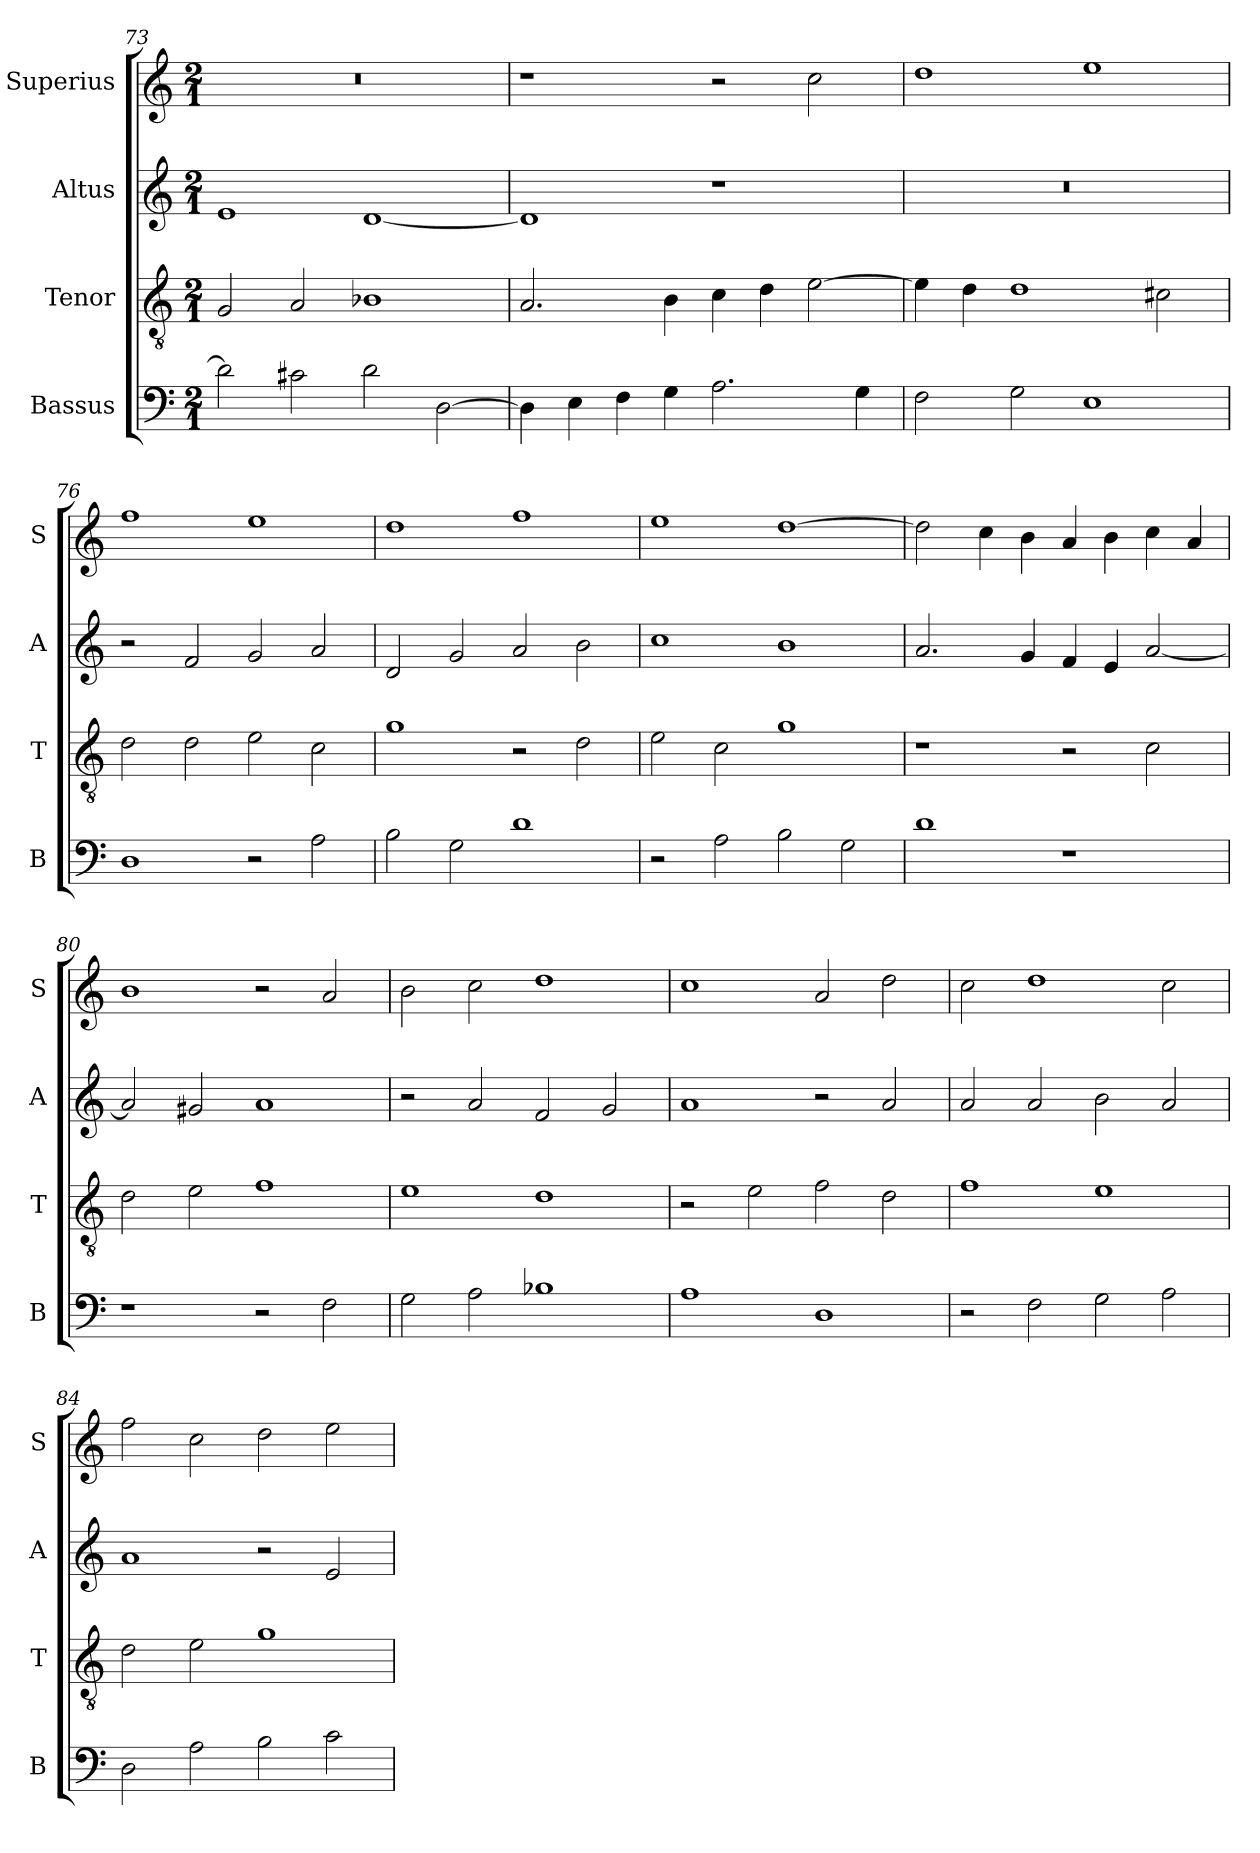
**kern	**kern	**kern	**kern
*part4	*part3	*part2	*part1
*staff4	*staff3	*staff2	*staff1
*I"Bassus	*I"Tenor	*I"Altus	*I"Superius
*I'B	*I'T	*I'A	*I'S
*clefF4	*clefGv2	*clefG2	*clefG2
*k[]	*k[]	*k[]	*k[]
*C:	*C:	*C:	*C:
*M2/1	*M2/1	*M2/1	*M2/1
=73	=73	=73	=73
2d]	2G	1e	0r
2c#X	2A	.	.
2d	1B-X	[1d	.
[2D	.	.	.
=74	=74	=74	=74
4D]	2.A	1d]	1r
4E	.	.	.
4F	.	.	.
4G	4B	.	.
2.A	4c	1r	2r
.	4d	.	.
.	[2e	.	2cc
4G	.	.	.
=75	=75	=75	=75
2F	4e]	0r	1dd
.	4d	.	.
2G	1d	.	.
1E	.	.	1ee
.	2c#X	.	.
=76	=76	=76	=76
1D	2d	2r	1ff
.	2d	2f	.
2r	2e	2g	1ee
2A	2c	2a	.
=77	=77	=77	=77
2B	1g	2d	1dd
2G	.	2g	.
1d	2r	2a	1ff
.	2d	2b	.
=78	=78	=78	=78
2r	2e	1cc	1ee
2A	2c	.	.
2B	1g	1b	[1dd
2G	.	.	.
=79	=79	=79	=79
1d	1r	2.a	2dd]
.	.	.	4cc
.	.	4g	4b
1r	2r	4f	4a
.	.	4e	4b
.	2c	[2a	4cc
.	.	.	4a
=80	=80	=80	=80
1r	2d	2a]	1b
.	2e	2g#X	.
2r	1f	1a	2r
2F	.	.	2a
=81	=81	=81	=81
2G	1e	2r	2b
2A	.	2a	2cc
1B-X	1d	2f	1dd
.	.	2g	.
=82	=82	=82	=82
1A	2r	1a	1cc
.	2e	.	.
1D	2f	2r	2a
.	2d	2a	2dd
=83	=83	=83	=83
2r	1f	2a	2cc
2F	.	2a	1dd
2G	1e	2b	.
2A	.	2a	2cc
=84	=84	=84	=84
2D	2d	1a	2ff
2A	2e	.	2cc
2B	1g	2r	2dd
2c	.	2e	2ee
=	=	=	=
*-	*-	*-	*-
